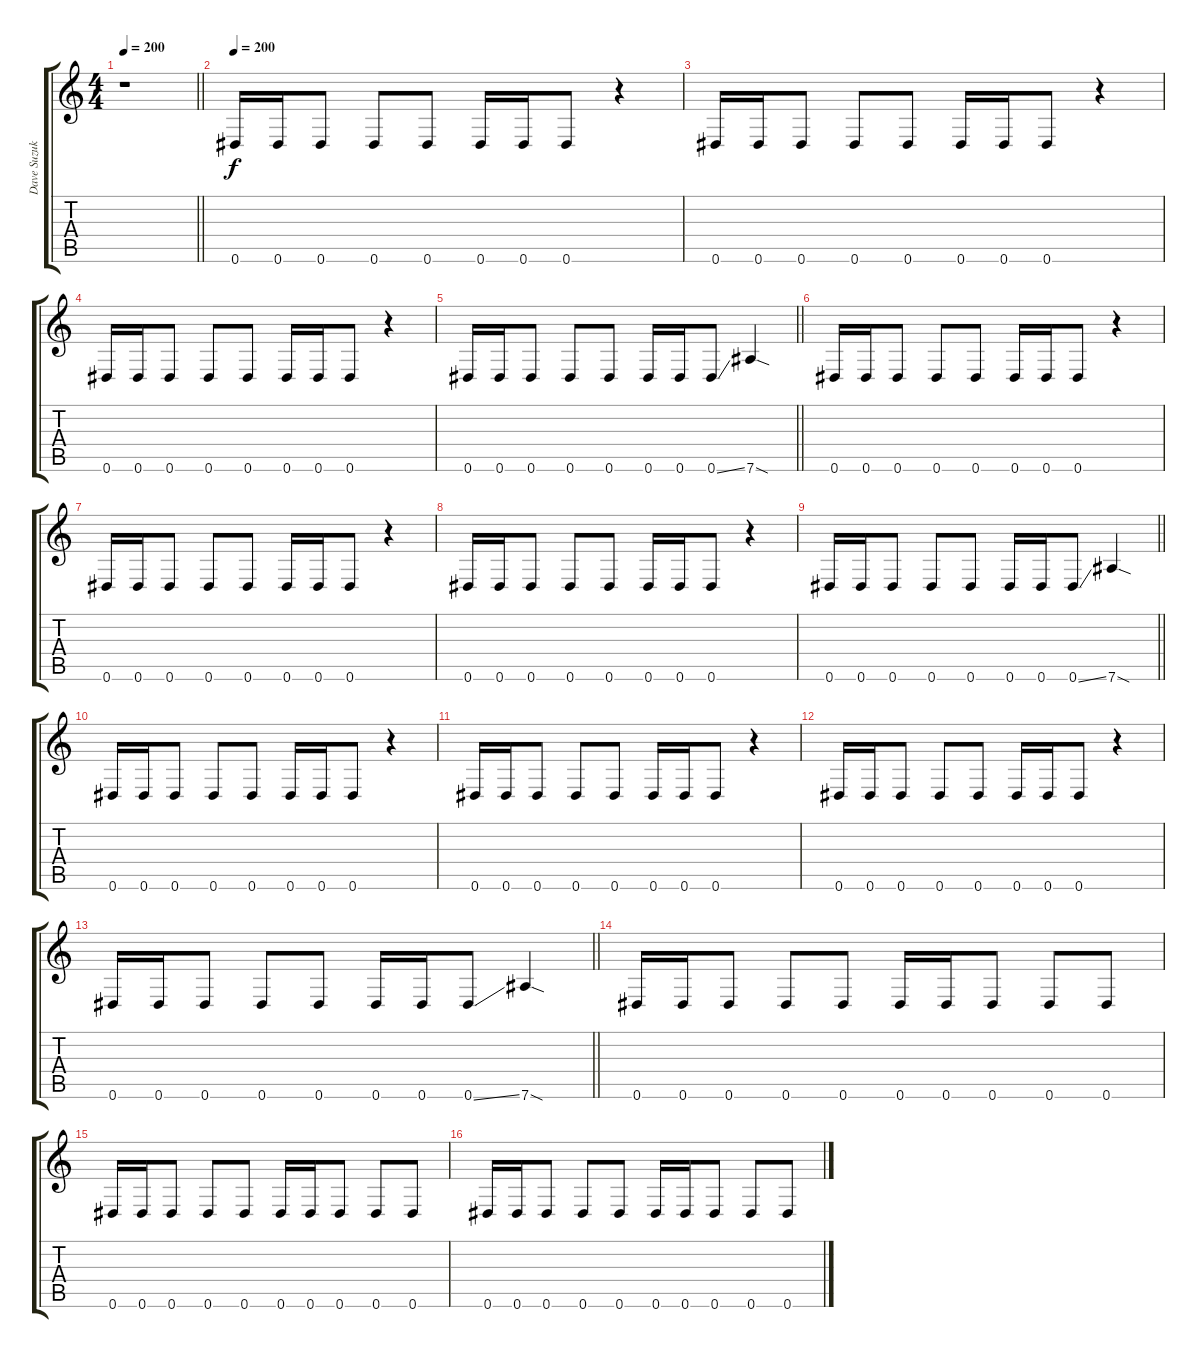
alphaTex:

\track ("Dave Suzuki" "Dave Suzuk") {instrument distortionguitar}
\staff {score tabs}
\tuning (Eb4 Bb3 Gb3 Db3 Ab2 Eb2) {hide}
\ts (4 4)
\section ("" "")
\tempo 200
\tempo 180
\tempo 200
\clef g2
\barLineRight lightlight
\ks c
r.1{dy f instrument distortionguitar} |
\tempo 200
0.6.16 0.6.16 0.6.8 0.6.8 0.6.8 0.6.16 0.6.16 0.6.8 r.4 |
0.6.16 0.6.16 0.6.8 0.6.8 0.6.8 0.6.16 0.6.16 0.6.8 r.4 |
0.6.16 0.6.16 0.6.8 0.6.8 0.6.8 0.6.16 0.6.16 0.6.8 r.4 |
\barLineRight lightlight
0.6.16 0.6.16 0.6.8 0.6.8 0.6.8 0.6.16 0.6.16 0.6{ss}.8 7.6{sod}.4 |
0.6.16 0.6.16 0.6.8 0.6.8 0.6.8 0.6.16 0.6.16 0.6.8 r.4 |
0.6.16 0.6.16 0.6.8 0.6.8 0.6.8 0.6.16 0.6.16 0.6.8 r.4 |
0.6.16 0.6.16 0.6.8 0.6.8 0.6.8 0.6.16 0.6.16 0.6.8 r.4 |
\barLineRight lightlight
0.6.16 0.6.16 0.6.8 0.6.8 0.6.8 0.6.16 0.6.16 0.6{ss}.8 7.6{sod}.4 |
0.6.16 0.6.16 0.6.8 0.6.8 0.6.8 0.6.16 0.6.16 0.6.8 r.4 |
0.6.16 0.6.16 0.6.8 0.6.8 0.6.8 0.6.16 0.6.16 0.6.8 r.4 |
0.6.16 0.6.16 0.6.8 0.6.8 0.6.8 0.6.16 0.6.16 0.6.8 r.4 |
\barLineRight lightlight
0.6.16 0.6.16 0.6.8 0.6.8 0.6.8 0.6.16 0.6.16 0.6{ss}.8 7.6{sod}.4 |
0.6.16 0.6.16 0.6.8 0.6.8 0.6.8 0.6.16 0.6.16 0.6.8 0.6.8 0.6.8 |
0.6.16 0.6.16 0.6.8 0.6.8 0.6.8 0.6.16 0.6.16 0.6.8 0.6.8 0.6.8 |
0.6.16 0.6.16 0.6.8 0.6.8 0.6.8 0.6.16 0.6.16 0.6.8 0.6.8 0.6.8
